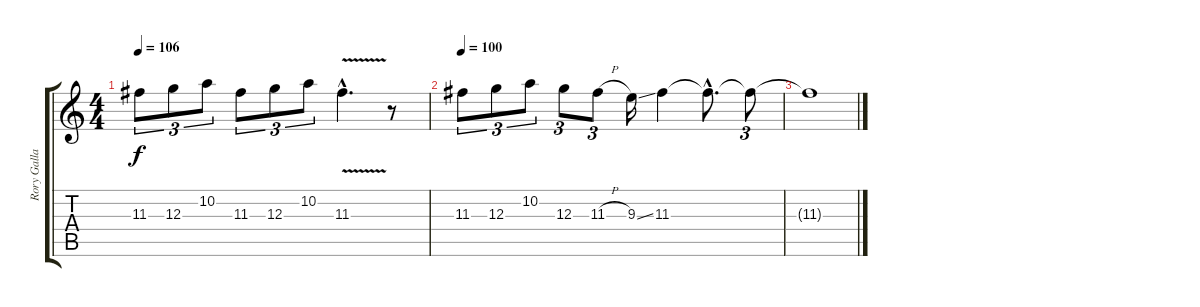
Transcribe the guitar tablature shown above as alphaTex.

\track ("Rory Gallagher Lead (For Sound)" "Rory Galla") {instrument electricguitarclean}
\staff {score tabs}
\tuning (E4 B3 G3 D3 A2 E2) {hide}
\ts (4 4)
\tempo 106
\clef g2
\ks c
11.3.8{tu (3 2) dy f} 12.3.8{tu (3 2)} 10.2.8{tu (3 2)} 11.3.8{tu (3 2)} 12.3.8{tu (3 2)} 10.2.8{tu (3 2)} 11.3{v hac}.4{d} r.8 |
\tempo 100
11.3.8{tu (3 2)} 12.3.8{tu (3 2)} 10.2.8{tu (3 2)} 12.3.8{tu (3 2)} 11.3{h}.8{tu (3 2)} 9.3{ss}.16 11.3.4 11.3{hac t}.8{d} 11.3{t}.8{tu (3 2)} |
11.3{t}.1
